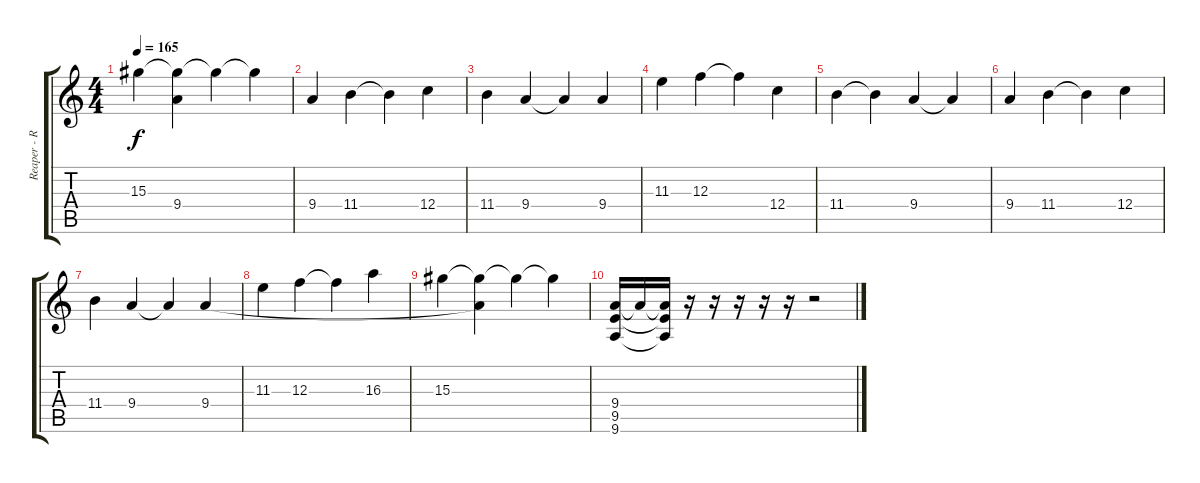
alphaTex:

\track ("Reaper - Right" "Reaper - R") {instrument overdrivenguitar}
\staff {score tabs}
\tuning (D4 A3 F3 C3 G2 C2) {hide}
\ts (4 4)
\tempo 165
\clef g2
\ks c
15.3.4{dy f} (15.3{t} 9.4{t}).4 15.3{t}.4 15.3{t}.4 |
9.4.4 11.4.4 11.4{t}.4 12.4.4 |
11.4.4 9.4.4 9.4{t}.4 9.4.4 |
11.3.4 12.3.4 12.3{t}.4 12.4.4 |
11.4.4 11.4{t}.4 9.4.4 9.4{t}.4 |
9.4.4 11.4.4 11.4{t}.4 12.4.4 |
11.4.4 9.4.4 9.4{t}.4 9.4.4 |
11.3.4 12.3.4 12.3{t}.4 16.3.4 |
15.3.4 (15.3{t} 9.4{t}).4 15.3{t}.4 15.3{t}.4 |
(9.4 9.5 9.6).16 9.4{t}.16 (9.4{t} 9.5{t} 9.6{t}).16 r.16 r.16 r.16 r.16 r.16 r.2
